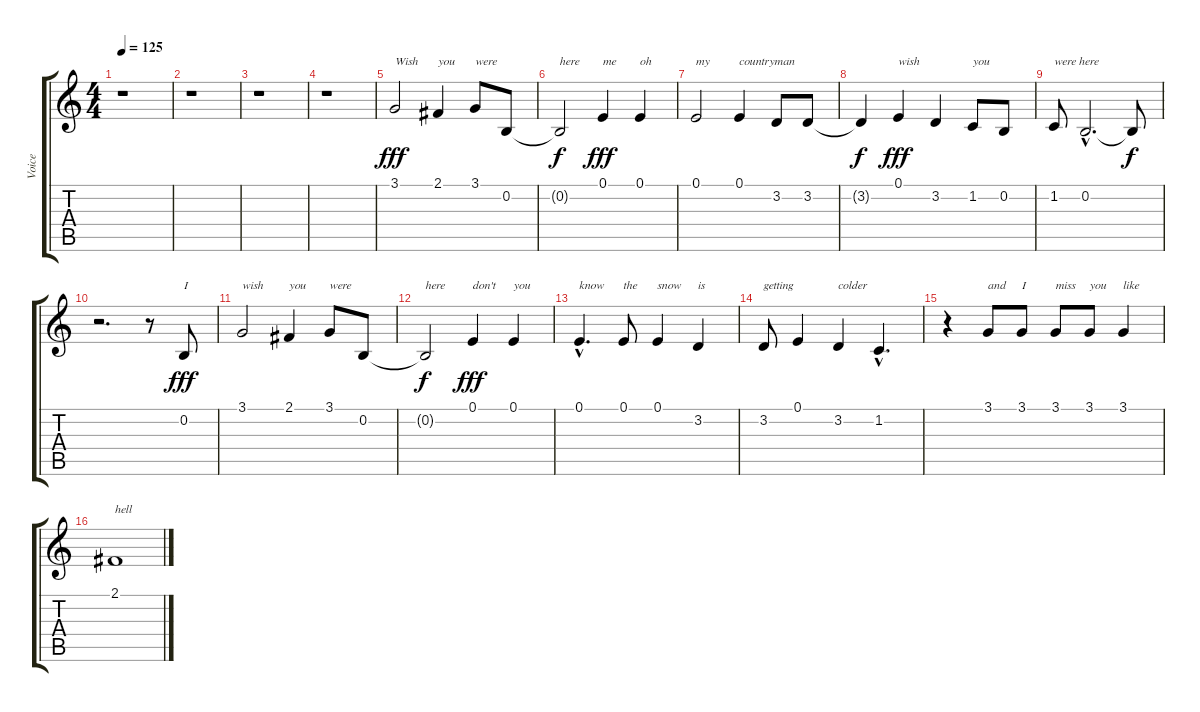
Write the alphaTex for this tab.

\track ("Voice" "Voice") {instrument oboe}
\staff {score tabs}
\tuning (E4 B3 G3 D3 A2 E2) {hide}
\ts (4 4)
\tempo 125
\clef g2
\ks c
r.1{dy fff instrument oboe} |
r.1 |
r.1 |
r.1 |
3.1.2{txt "Wish"} 2.1.4{txt "you"} 3.1.8{txt "were"} 0.2.8 |
0.2{t}.2{txt "here" dy f} 0.1.4{txt "me" dy fff} 0.1.4{txt "oh"} |
0.1.2{txt "my"} 0.1.4{txt "countryman"} 3.2.8 3.2.8 |
3.2{t}.4{dy f} 0.1.4{txt "wish" dy fff} 3.2.4 1.2.8{txt "you"} 0.2.8 |
1.2.8{txt "were here"} 0.2{hac}.2{d} 0.2{t}.8{dy f} |
r.2{d} r.8 0.2.8{txt "I" dy fff} |
3.1.2{txt "wish"} 2.1.4{txt "you"} 3.1.8{txt "were"} 0.2.8 |
0.2{t}.2{txt "here" dy f} 0.1.4{txt "don't" dy fff} 0.1.4{txt "you"} |
0.1{hac}.4{d txt "know"} 0.1.8{txt "the"} 0.1.4{txt "snow"} 3.2.4{txt "is"} |
3.2.8{txt "getting"} 0.1.4 3.2.4{txt "colder"} 1.2{hac}.4{d} |
r.4 3.1.8{txt "and"} 3.1.8{txt "I"} 3.1.8{txt "miss"} 3.1.8{txt "you"} 3.1.4{txt "like"} |
2.1.1{txt "hell"}
